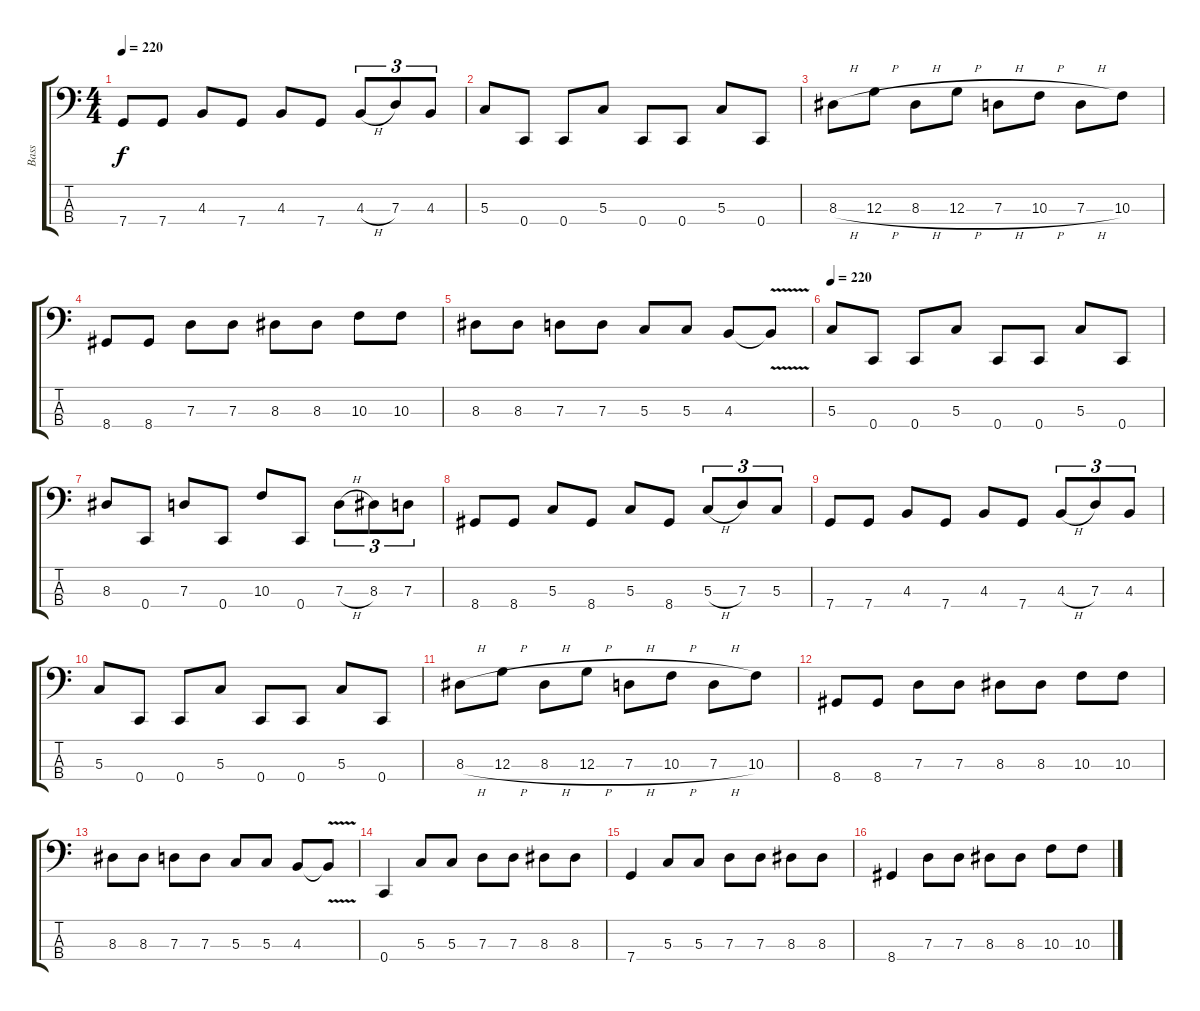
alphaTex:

\track ("Bass" "Bass") {instrument electricbassfinger}
\staff {score tabs}
\tuning (F2 C2 G1 C1) {hide}
\ts (4 4)
\tempo 220
\clef f4
\ks c
7.4.8{dy f} 7.4.8 4.3.8 7.4.8 4.3.8 7.4.8 4.3{h}.8{tu (3 2)} 7.3.8{tu (3 2)} 4.3.8{tu (3 2)} |
5.3.8 0.4.8 0.4.8 5.3.8 0.4.8 0.4.8 5.3.8 0.4.8 |
8.3{h}.8 12.3{h}.8 8.3{h}.8 12.3{h}.8 7.3{h}.8 10.3{h}.8 7.3{h}.8 10.3.8 |
8.4.8 8.4.8 7.3.8 7.3.8 8.3.8 8.3.8 10.3.8 10.3.8 |
8.3.8 8.3.8 7.3.8 7.3.8 5.3.8 5.3.8 4.3.8 4.3{v t}.8 |
\tempo 220
5.3.8 0.4.8 0.4.8 5.3.8 0.4.8 0.4.8 5.3.8 0.4.8 |
8.3.8 0.4.8 7.3.8 0.4.8 10.3.8 0.4.8 7.3{h}.8{tu (3 2)} 8.3.8{tu (3 2)} 7.3.8{tu (3 2)} |
8.4.8 8.4.8 5.3.8 8.4.8 5.3.8 8.4.8 5.3{h}.8{tu (3 2)} 7.3.8{tu (3 2)} 5.3.8{tu (3 2)} |
7.4.8 7.4.8 4.3.8 7.4.8 4.3.8 7.4.8 4.3{h}.8{tu (3 2)} 7.3.8{tu (3 2)} 4.3.8{tu (3 2)} |
5.3.8 0.4.8 0.4.8 5.3.8 0.4.8 0.4.8 5.3.8 0.4.8 |
8.3{h}.8 12.3{h}.8 8.3{h}.8 12.3{h}.8 7.3{h}.8 10.3{h}.8 7.3{h}.8 10.3.8 |
8.4.8 8.4.8 7.3.8 7.3.8 8.3.8 8.3.8 10.3.8 10.3.8 |
8.3.8 8.3.8 7.3.8 7.3.8 5.3.8 5.3.8 4.3.8 4.3{v t}.8 |
0.4.4 5.3.8 5.3.8 7.3.8 7.3.8 8.3.8 8.3.8 |
7.4.4 5.3.8 5.3.8 7.3.8 7.3.8 8.3.8 8.3.8 |
8.4.4 7.3.8 7.3.8 8.3.8 8.3.8 10.3.8 10.3.8
